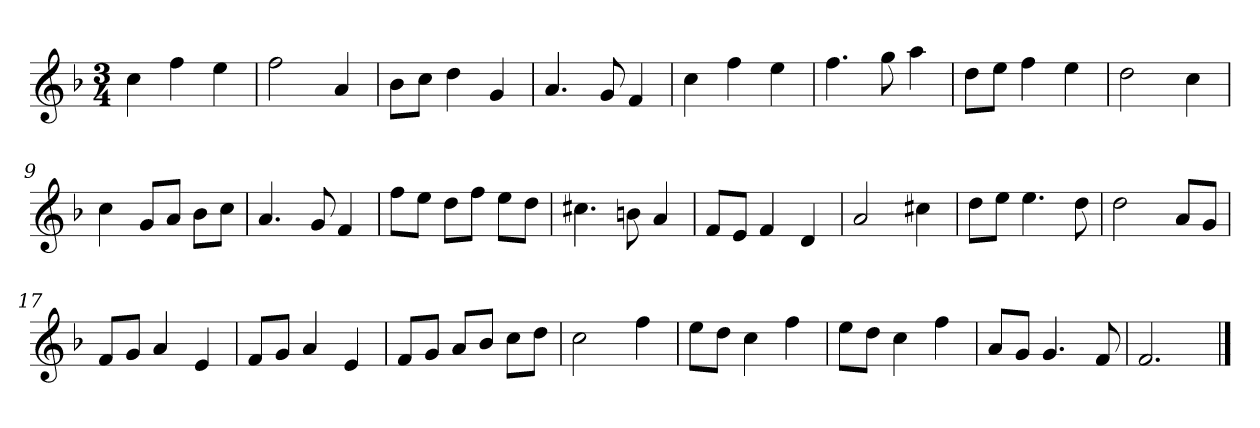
**kern
*part1
*staff1
*k[b-]
*M3/4
*MM120
=1
4cc
4ff
4ee
=2
2ff
4a
=3
8b-L
8ccJ
4dd
4g
=4
4.a
8g
4f
=5
4cc
4ff
4ee
=6
4.ff
8gg
4aa
=7
8ddL
8eeJ
4ff
4ee
=8
2dd
4cc
=9
4cc
8gL
8aJ
8b-L
8ccJ
=10
4.a
8g
4f
=11
8ffL
8eeJ
8ddL
8ffJ
8eeL
8ddJ
=12
4.cc#X
8bn
4a
=13
8fL
8eJ
4f
4d
=14
2a
4cc#X
=15
8ddL
8eeJ
4.ee
8dd
=16
2dd
8aL
8gJ
=17
8fL
8gJ
4a
4e
=18
8fL
8gJ
4a
4e
=19
8fL
8gJ
8aL
8b-J
8ccL
8ddJ
=20
2cc
4ff
=21
8eeL
8ddJ
4cc
4ff
=22
8eeL
8ddJ
4cc
4ff
=23
8aL
8gJ
4.g
8f
=24
2.f
==
*-
